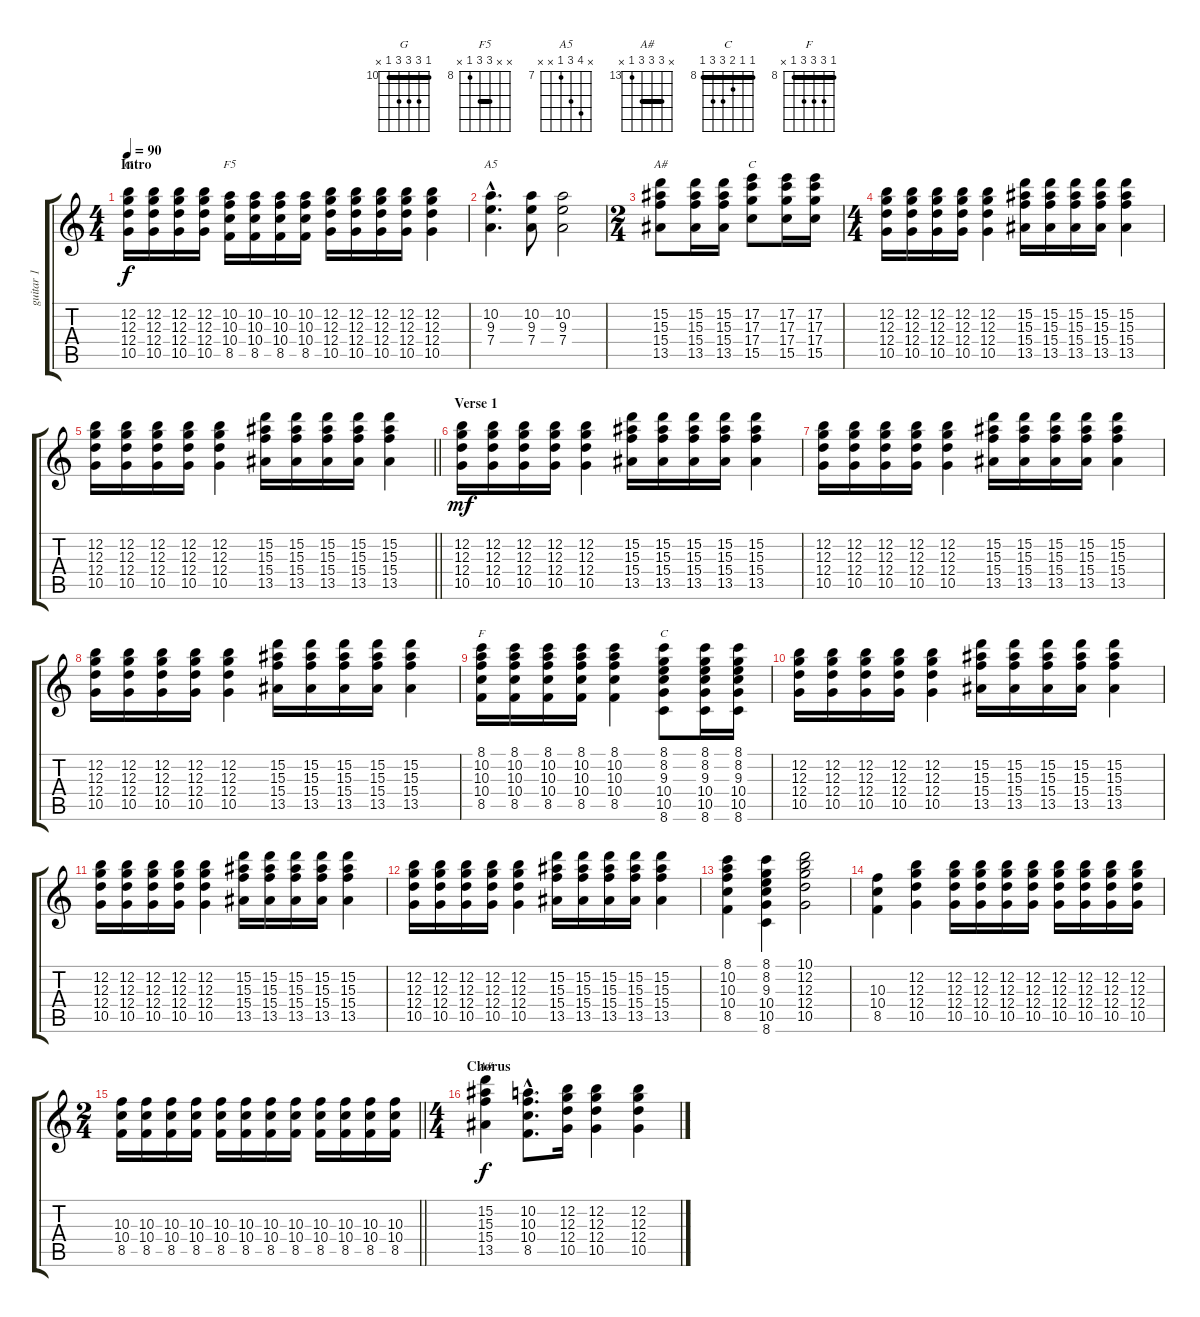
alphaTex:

\track ("guitar 1" "guitar 1") {instrument distortionguitar}
\staff {score tabs}
\tuning (E4 B3 G3 D3 A2 E2) {hide}
\chord ("G" 10 12 12 12 10 x) {firstfret 10 barre 10}
\chord ("F5" x x 10 10 8 x) {firstfret 8 barre 10}
\chord ("A5" x 10 9 7 x x) {firstfret 7}
\chord ("A#" 13 15 15 15 13 x) {firstfret 13 barre 13}
\chord ("C" 15 17 17 17 15 x) {firstfret 15 barre 15}
\chord ("F" 8 10 10 10 8 x) {firstfret 8 barre 8}
\chord ("C" 8 8 9 10 10 8) {firstfret 8 barre 8}
\chord ("A#" x 15 15 15 13 x) {firstfret 13 barre 15}
\ts (4 4)
\section ("" "Intro")
\tempo 90
\clef g2
\ks c
(12.2 12.3 12.4 10.5).16{ch "G" dy f instrument distortionguitar} (12.2 12.3 12.4 10.5).16 (12.2 12.3 12.4 10.5).16 (12.2 12.3 12.4 10.5).16 (10.2 10.3 10.4 8.5).16{ch "F5"} (10.2 10.3 10.4 8.5).16 (10.2 10.3 10.4 8.5).16 (10.2 10.3 10.4 8.5).16 (12.2 12.3 12.4 10.5).16 (12.2 12.3 12.4 10.5).16 (12.2 12.3 12.4 10.5).16 (12.2 12.3 12.4 10.5).16 (12.2 12.3 12.4 10.5).4 |
(10.2{hac} 9.3{hac} 7.4{hac}).4{d ch "A5"} (10.2 9.3 7.4).8 (10.2 9.3 7.4).2 |
\ts (2 4)
(15.2 15.3 15.4 13.5).8{ch "A#"} (15.2 15.3 15.4 13.5).16 (15.2 15.3 15.4 13.5).16 (17.2 17.3 17.4 15.5).8{ch "C"} (17.2 17.3 17.4 15.5).16 (17.2 17.3 17.4 15.5).16 |
\ts (4 4)
(12.2 12.3 12.4 10.5).16 (12.2 12.3 12.4 10.5).16 (12.2 12.3 12.4 10.5).16 (12.2 12.3 12.4 10.5).16 (12.2 12.3 12.4 10.5).4 (15.2 15.3 15.4 13.5).16 (15.2 15.3 15.4 13.5).16 (15.2 15.3 15.4 13.5).16 (15.2 15.3 15.4 13.5).16 (15.2 15.3 15.4 13.5).4 |
\barLineRight lightlight
(12.2 12.3 12.4 10.5).16 (12.2 12.3 12.4 10.5).16 (12.2 12.3 12.4 10.5).16 (12.2 12.3 12.4 10.5).16 (12.2 12.3 12.4 10.5).4 (15.2 15.3 15.4 13.5).16 (15.2 15.3 15.4 13.5).16 (15.2 15.3 15.4 13.5).16 (15.2 15.3 15.4 13.5).16 (15.2 15.3 15.4 13.5).4 |
\section ("" "Verse 1")
(12.2 12.3 12.4 10.5).16{dy mf} (12.2 12.3 12.4 10.5).16 (12.2 12.3 12.4 10.5).16 (12.2 12.3 12.4 10.5).16 (12.2 12.3 12.4 10.5).4 (15.2 15.3 15.4 13.5).16 (15.2 15.3 15.4 13.5).16 (15.2 15.3 15.4 13.5).16 (15.2 15.3 15.4 13.5).16 (15.2 15.3 15.4 13.5).4 |
(12.2 12.3 12.4 10.5).16 (12.2 12.3 12.4 10.5).16 (12.2 12.3 12.4 10.5).16 (12.2 12.3 12.4 10.5).16 (12.2 12.3 12.4 10.5).4 (15.2 15.3 15.4 13.5).16 (15.2 15.3 15.4 13.5).16 (15.2 15.3 15.4 13.5).16 (15.2 15.3 15.4 13.5).16 (15.2 15.3 15.4 13.5).4 |
(12.2 12.3 12.4 10.5).16 (12.2 12.3 12.4 10.5).16 (12.2 12.3 12.4 10.5).16 (12.2 12.3 12.4 10.5).16 (12.2 12.3 12.4 10.5).4 (15.2 15.3 15.4 13.5).16 (15.2 15.3 15.4 13.5).16 (15.2 15.3 15.4 13.5).16 (15.2 15.3 15.4 13.5).16 (15.2 15.3 15.4 13.5).4 |
(8.1 10.2 10.3 10.4 8.5).16{ch "F"} (8.1 10.2 10.3 10.4 8.5).16 (8.1 10.2 10.3 10.4 8.5).16 (8.1 10.2 10.3 10.4 8.5).16 (8.1 10.2 10.3 10.4 8.5).4 (8.1 8.2 9.3 10.4 10.5 8.6).8{ch "C"} (8.1 8.2 9.3 10.4 10.5 8.6).16 (8.1 8.2 9.3 10.4 10.5 8.6).16 |
(12.2 12.3 12.4 10.5).16 (12.2 12.3 12.4 10.5).16 (12.2 12.3 12.4 10.5).16 (12.2 12.3 12.4 10.5).16 (12.2 12.3 12.4 10.5).4 (15.2 15.3 15.4 13.5).16 (15.2 15.3 15.4 13.5).16 (15.2 15.3 15.4 13.5).16 (15.2 15.3 15.4 13.5).16 (15.2 15.3 15.4 13.5).4 |
(12.2 12.3 12.4 10.5).16 (12.2 12.3 12.4 10.5).16 (12.2 12.3 12.4 10.5).16 (12.2 12.3 12.4 10.5).16 (12.2 12.3 12.4 10.5).4 (15.2 15.3 15.4 13.5).16 (15.2 15.3 15.4 13.5).16 (15.2 15.3 15.4 13.5).16 (15.2 15.3 15.4 13.5).16 (15.2 15.3 15.4 13.5).4 |
(12.2 12.3 12.4 10.5).16 (12.2 12.3 12.4 10.5).16 (12.2 12.3 12.4 10.5).16 (12.2 12.3 12.4 10.5).16 (12.2 12.3 12.4 10.5).4 (15.2 15.3 15.4 13.5).16 (15.2 15.3 15.4 13.5).16 (15.2 15.3 15.4 13.5).16 (15.2 15.3 15.4 13.5).16 (15.2 15.3 15.4 13.5).4 |
(8.1 10.2 10.3 10.4 8.5).4 (8.1 8.2 9.3 10.4 10.5 8.6).4 (10.1 12.2 12.3 12.4 10.5).2 |
(10.3 10.4 8.5).4 (12.2 12.3 12.4 10.5).4 (12.2 12.3 12.4 10.5).16 (12.2 12.3 12.4 10.5).16 (12.2 12.3 12.4 10.5).16 (12.2 12.3 12.4 10.5).16 (12.2 12.3 12.4 10.5).16 (12.2 12.3 12.4 10.5).16 (12.2 12.3 12.4 10.5).16 (12.2 12.3 12.4 10.5).16 |
\ts (2 4)
\barLineRight lightlight
(10.3 10.4 8.5).16 (10.3 10.4 8.5).16 (10.3 10.4 8.5).16 (10.3 10.4 8.5).16 (10.3 10.4 8.5).16 (10.3 10.4 8.5).16 (10.3 10.4 8.5).16 (10.3 10.4 8.5).16 (10.3 10.4 8.5).16 (10.3 10.4 8.5).16 (10.3 10.4 8.5).16 (10.3 10.4 8.5).16 |
\ts (4 4)
\section ("" "Chorus")
(15.2 15.3 15.4 13.5).4{ch "A#" dy f} (10.2{hac} 10.3{hac} 10.4{hac} 8.5{hac}).8{d} (12.2 12.3 12.4 10.5).16 (12.2 12.3 12.4 10.5).4 (12.2 12.3 12.4 10.5).4
